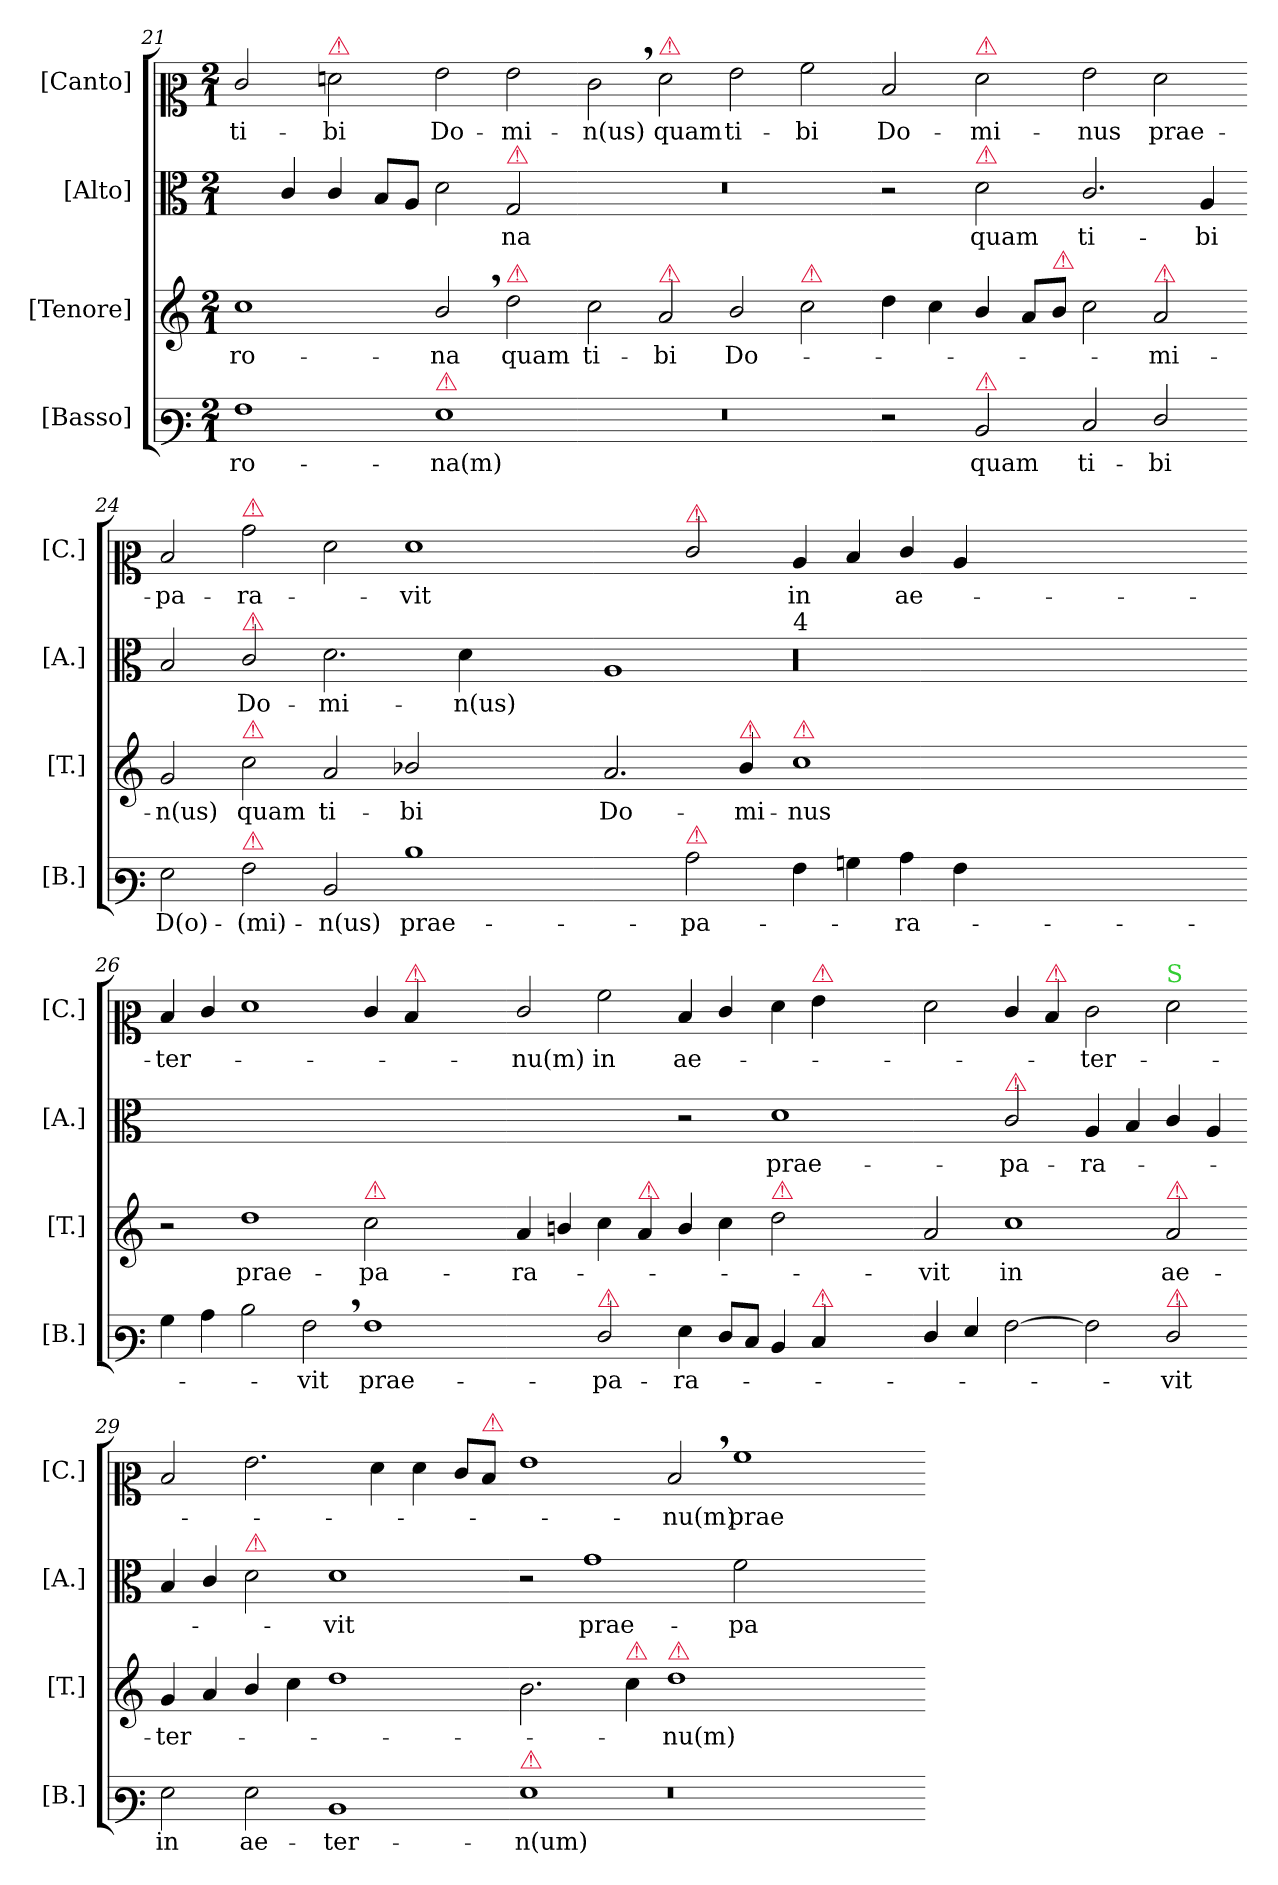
**kern	**text	**kern	**text	**kern	**text	**kern	**text
*part4	*part4	*part3	*part3	*part2	*part2	*part1	*part1
*staff4	*staff4	*staff3	*staff3	*staff2	*staff2	*staff1	*staff1
*I"[Basso]	*	*I"[Tenore]	*	*I"[Alto]	*	*I"[Canto]	*
*I'[B.]	*	*I'[T.]	*	*I'[A.]	*	*I'[C.]	*
*clefF3	*	*clefG2	*	*clefC3	*	*clefC2	*
*k[]	*	*k[]	*	*k[]	*	*k[]	*
*M2/1	*	*M2/1	*	*M2/1	*	*M2/1	*
=21	=21	=21	=21	=21	=21	=21	=21
!	!	!	!LO:LY:i	!	!	!	!
1A\	-ro-	1cc\	-ro-	4ryy	.	2e/	ti-
.	.	.	.	4c/	.	.	.
!	!	!	!	!	!	!LO:TX:a:color=crimson:t=⚠	!
.	.	.	.	4c/	.	2fn\	-bi
.	.	.	.	8B/L	.	.	.
.	.	.	.	8A/J	.	.	.
!LO:TX:a:color=crimson:t=⚠	!	!	!	!	!	!	!
!	!	!	!LO:LY:i	!	!	!	!
1G\	-na(m)	2b,/	-na	2d\	.	2g\	Do-
!	!	!	!	!LO:TX:a:color=crimson:t=⚠	!	!	!
!	!	!LO:TX:a:color=crimson:t=⚠	!	!	!	!	!
!	!	!	!	!	!LO:LY:i	!	!
.	.	2dd\	quam	2G/	-na	2g\	-mi-
=22-	=22-	=22-	=22-	=22-	=22-	=22-	=22-
0r	.	2cc\	ti-	0r	.	2e,\	-n(us)
!	!	!	!	!	!	!LO:TX:a:color=crimson:t=⚠	!
!	!	!LO:TX:a:color=crimson:t=⚠	!	!	!	!	!
!	!	!	!	!	!	!	!LO:LY:i
.	.	2a/	-bi	.	.	2f\	quam
!	!	!	!	!	!	!	!LO:LY:i
.	.	2b/	Do-	.	.	2g\	ti-
!	!	!LO:TX:a:color=crimson:t=⚠	!	!	!	!	!
!	!	!	!	!	!	!	!LO:LY:i
.	.	2cc\	.	.	.	2a\	-bi
=23-	=23-	=23-	=23-	=23-	=23-	=23-	=23-
!	!	!	!	!	!	!	!LO:LY:i
2r	.	4dd\	.	2r	.	2d/	Do-
.	.	4cc\	.	.	.	.	.
!	!	!	!	!	!	!LO:TX:a:color=crimson:t=⚠	!
!	!	!	!	!LO:TX:a:color=crimson:t=⚠	!	!	!
!LO:TX:a:color=crimson:t=⚠	!	!	!	!	!	!	!
!	!	!	!	!	!	!	!LO:LY:i
2D/	quam	4b/	.	2d\	quam	2f\	-mi-
.	.	8a/L	.	.	.	.	.
!	!	!LO:TX:a:color=crimson:t=⚠	!	!	!	!	!
.	.	8b/J	.	.	.	.	.
!	!	!	!	!	!	!	!LO:LY:i
2E/	ti-	2cc\	.	2.c/	ti-	2g\	-nus
!	!	!LO:TX:a:color=crimson:t=⚠	!	!	!	!	!
2F/	-bi	2a/	-mi-	.	.	2f\	prae-
.	.	.	.	4A/	-bi	.	.
=24-	=24-	=24-	=24-	=24-	=24-	=24-	=24-
2G\	D(o)-	2g/	-n(us)	2B/	.	2d/	-pa-
!	!	!	!	!	!	!LO:TX:a:color=crimson:t=⚠	!
!	!	!	!	!LO:TX:a:color=crimson:t=⚠	!	!	!
!	!	!LO:TX:a:color=crimson:t=⚠	!	!	!	!	!
!LO:TX:a:color=crimson:t=⚠	!	!	!	!	!	!	!
!	!	!	!LO:LY:i	!	!	!	!
2A\	-(mi)-	2cc\	quam	2c/	Do-	2b\	-ra-
!	!	!	!LO:LY:i	!	!	!	!
2D/	-n(us)	2a/	ti-	2.d\	-mi-	2f\	.
!	!	!	!LO:LY:i	!	!	!	!
1d\	prae-	2b-X/	-bi	.	.	1f\	-vit
.	.	.	.	4d\	-n(us)	.	.
.	.	2ryy	.	2ryy	.	.	.
=25-	=25-	=25-	=25-	=25-	=25-	=25-	=25-
!	!	!	!LO:LY:i	!	!	!	!
2ryy	.	2.a/	Do-	1A/	.	2ryy	.
!	!	!	!	!	!	!LO:TX:a:color=crimson:t=⚠	!
!LO:TX:a:color=crimson:t=⚠	!	!	!	!	!	!	!
2c\	-pa-	.	.	.	.	2e/	.
!	!	!LO:TX:a:color=crimson:t=⚠	!	!	!	!	!
!	!	!	!LO:LY:i	!	!	!	!
.	.	4b-/	-mi-	.	.	.	.
!	!	!	!	!LO:TX:a:t=4	!	!	!
!	!	!LO:TX:a:color=crimson:t=⚠	!	!	!	!	!
!	!	!	!LO:LY:i	!	!	!	!
4A\	.	1cc\	-nus	00r	.	4c/	in
4Bn\	.	.	.	.	.	4d/	.
4c\	-ra-	.	.	.	.	4e/	ae-
4A\	.	.	.	.	.	4c/	.
0.ryy	.	0.ryy	.	.	.	0.ryy	.
=26-	=26-	=26-	=26-	=26-	=26-	=26-	=26-
4B\	.	2r	.	0ryy	.	4d/	-ter-
4c\	.	.	.	.	.	4e/	.
2d\	.	1dd\	prae-	.	.	1f\	.
2A,\	-vit	.	.	.	.	.	.
!	!	!LO:TX:a:color=crimson:t=⚠	!	!	!	!	!
1A\	prae-	2cc\	-pa-	.	.	4e/	.
!	!	!	!	!	!	!LO:TX:a:color=crimson:t=⚠	!
.	.	.	.	.	.	4d/	.
.	.	2ryy	.	2ryy	.	2ryy	.
=27-	=27-	=27-	=27-	=27-	=27-	=27-	=27-
2ryy	.	4a/	-ra-	1ryy	.	2e/	-nu(m)
.	.	4bn/	.	.	.	.	.
!LO:TX:a:color=crimson:t=⚠	!	!	!	!	!	!	!
2F/	-pa-	4cc\	.	.	.	2a\	in
!	!	!LO:TX:a:color=crimson:t=⚠	!	!	!	!	!
.	.	4a/	.	.	.	.	.
4G\	-ra-	4b/	.	2r	.	4d/	ae-
8F/L	.	4cc\	.	.	.	4e/	.
8E/J	.	.	.	.	.	.	.
!	!	!LO:TX:a:color=crimson:t=⚠	!	!	!	!	!
4D/	.	2dd\	.	1d\	prae-	4f\	.
!	!	!	!	!	!	!LO:TX:a:color=crimson:t=⚠	!
!LO:TX:a:color=crimson:t=⚠	!	!	!	!	!	!	!
4E/	.	.	.	.	.	4g\	.
2ryy	.	2ryy	.	.	.	2ryy	.
=28-	=28-	=28-	=28-	=28-	=28-	=28-	=28-
4F/	.	2a/	-vit	2ryy	.	2f\	.
4G/	.	.	.	.	.	.	.
!	!	!	!	!LO:TX:a:color=crimson:t=⚠	!	!	!
[2A\	.	1cc\	in	2c/	-pa-	4e/	.
!	!	!	!	!	!	!LO:TX:a:color=crimson:t=⚠	!
.	.	.	.	.	.	4d/	.
2A\]	.	.	.	4A/	-ra-	2e\	-ter-
.	.	.	.	4B/	.	.	.
!	!	!	!	!	!	!LO:TX:a:color=limegreen:t=S	!
!	!	!LO:TX:a:color=crimson:t=⚠	!	!	!	!	!
!LO:TX:a:color=crimson:t=⚠	!	!	!	!	!	!	!
2F/	-vit	2a/	ae-	4c/	.	2f\	.
.	.	.	.	4A/	.	.	.
=29-	=29-	=29-	=29-	=29-	=29-	=29-	=29-
2G\	in	4g/	-ter-	4B/	.	2d/	.
.	.	4a/	.	4c/	.	.	.
!	!	!	!	!LO:TX:a:color=crimson:t=⚠	!	!	!
2G\	ae-	4b/	.	2d\	.	2.g\	.
.	.	4cc\	.	.	.	.	.
1D/	-ter-	1dd\	.	1d\	-vit	.	.
.	.	.	.	.	.	4f\	.
.	.	.	.	.	.	4f\	.
.	.	.	.	.	.	8e/L	.
!	!	!	!	!	!	!LO:TX:a:color=crimson:t=⚠	!
.	.	.	.	.	.	8d/J	.
=30-	=30-	=30-	=30-	=30-	=30-	=30-	=30-
!LO:TX:a:color=crimson:t=⚠	!	!	!	!	!	!	!
1G\	-n(um)	2.b\	.	2r	.	1g\	.
!	!	!	!	!	!LO:LY:i	!	!
.	.	.	.	1g\	prae-	.	.
!	!	!LO:TX:a:color=crimson:t=⚠	!	!	!	!	!
.	.	4cc\	.	.	.	.	.
!	!	!LO:TX:a:color=crimson:t=⚠	!	!	!	!	!
0r	.	1dd\	-nu(m)	.	.	2d,/	-nu(m)
!	!	!	!	!	!LO:LY:i	!	!
.	.	.	.	2f\	-pa-	1a\	prae-
.	.	1ryy	.	1ryy	.	.	.
.	.	.	.	.	.	2ryy	.
=-	=-	=-	=-	=-	=-	=-	=-
*-	*-	*-	*-	*-	*-	*-	*-
